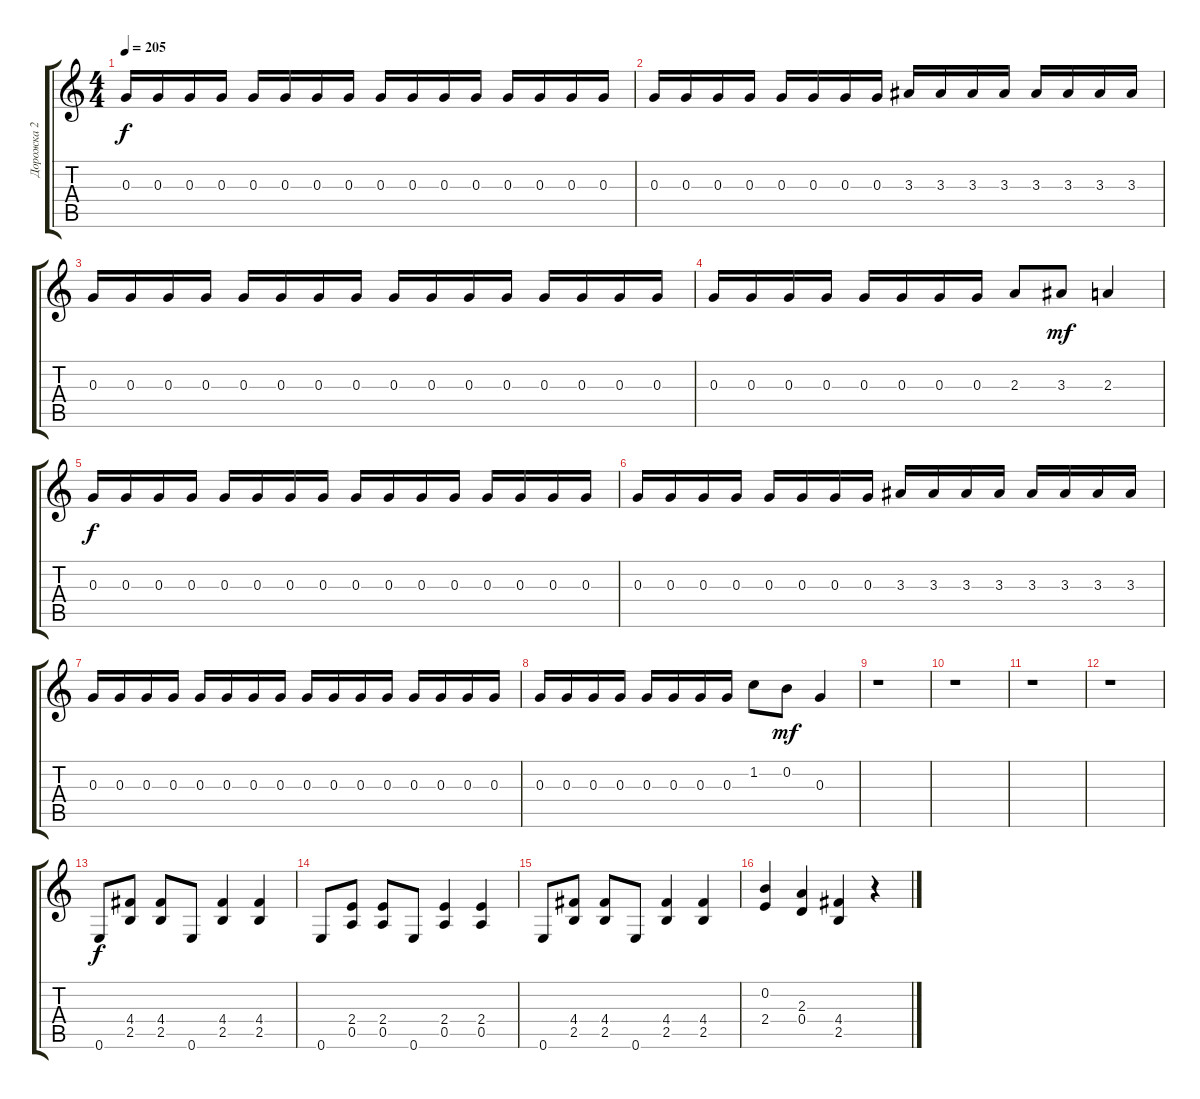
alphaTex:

\track ("Дорожка 2" "Дорожка 2") {instrument distortionguitar}
\staff {score tabs}
\tuning (E4 B3 G3 D3 A2 E2) {hide}
\ts (4 4)
\tempo 205
\clef g2
\ks c
0.3.16{dy f} 0.3.16 0.3.16 0.3.16 0.3.16 0.3.16 0.3.16 0.3.16 0.3.16 0.3.16 0.3.16 0.3.16 0.3.16 0.3.16 0.3.16 0.3.16 |
0.3.16 0.3.16 0.3.16 0.3.16 0.3.16 0.3.16 0.3.16 0.3.16 3.3.16 3.3.16 3.3.16 3.3.16 3.3.16 3.3.16 3.3.16 3.3.16 |
0.3.16 0.3.16 0.3.16 0.3.16 0.3.16 0.3.16 0.3.16 0.3.16 0.3.16 0.3.16 0.3.16 0.3.16 0.3.16 0.3.16 0.3.16 0.3.16 |
0.3.16 0.3.16 0.3.16 0.3.16 0.3.16 0.3.16 0.3.16 0.3.16 2.3.8 3.3.8{dy mf} 2.3.4 |
0.3.16{dy f} 0.3.16 0.3.16 0.3.16 0.3.16 0.3.16 0.3.16 0.3.16 0.3.16 0.3.16 0.3.16 0.3.16 0.3.16 0.3.16 0.3.16 0.3.16 |
0.3.16 0.3.16 0.3.16 0.3.16 0.3.16 0.3.16 0.3.16 0.3.16 3.3.16 3.3.16 3.3.16 3.3.16 3.3.16 3.3.16 3.3.16 3.3.16 |
0.3.16 0.3.16 0.3.16 0.3.16 0.3.16 0.3.16 0.3.16 0.3.16 0.3.16 0.3.16 0.3.16 0.3.16 0.3.16 0.3.16 0.3.16 0.3.16 |
0.3.16 0.3.16 0.3.16 0.3.16 0.3.16 0.3.16 0.3.16 0.3.16 1.2.8 0.2.8{dy mf} 0.3.4 |
r.1 |
r.1 |
r.1 |
r.1 |
0.6.8{dy f} (4.4 2.5).8 (4.4 2.5).8 0.6.8 (4.4 2.5).4 (4.4 2.5).4 |
0.6.8 (2.4 0.5).8 (2.4 0.5).8 0.6.8 (2.4 0.5).4 (2.4 0.5).4 |
0.6.8 (4.4 2.5).8 (4.4 2.5).8 0.6.8 (4.4 2.5).4 (4.4 2.5).4 |
(0.2 2.4).4 (2.3 0.4).4 (4.4 2.5).4 r.4
